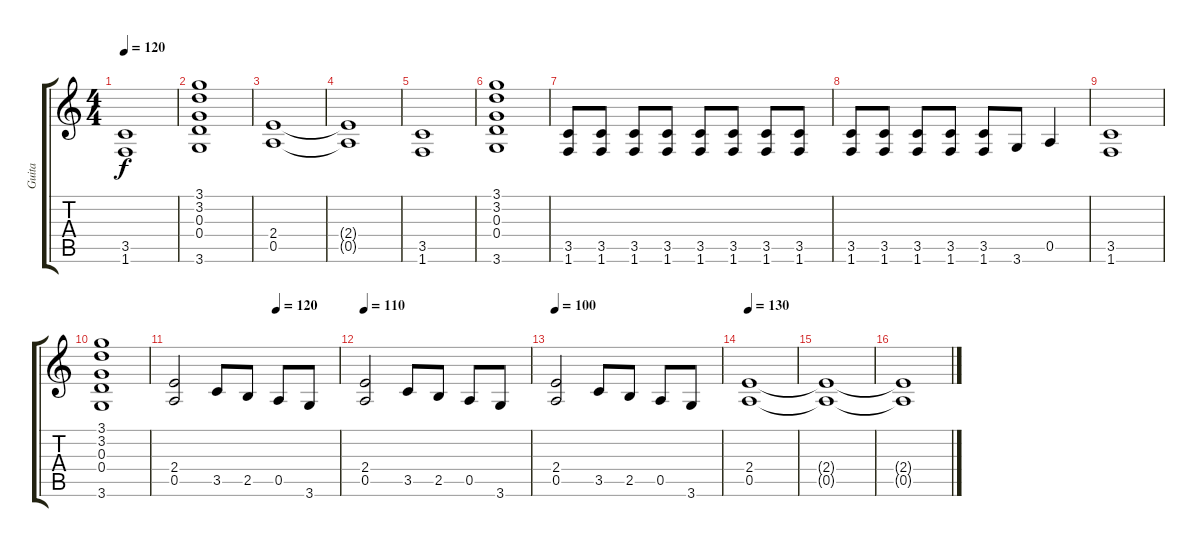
\track ("Guita" "Guita") {instrument distortionguitar}
\staff {score tabs}
\tuning (E4 B3 G3 D3 A2 E2) {hide}
\ts (4 4)
\tempo 120
\clef g2
\ks c
(3.5 1.6).1{dy f} |
(3.1 3.2 0.3 0.4 3.6).1 |
(2.4 0.5).1 |
(2.4{t} 0.5{t}).1 |
(3.5 1.6).1 |
(3.1 3.2 0.3 0.4 3.6).1 |
(3.5 1.6).8 (3.5 1.6).8 (3.5 1.6).8 (3.5 1.6).8 (3.5 1.6).8 (3.5 1.6).8 (3.5 1.6).8 (3.5 1.6).8 |
(3.5 1.6).8 (3.5 1.6).8 (3.5 1.6).8 (3.5 1.6).8 (3.5 1.6).8 3.6.8 0.5.4 |
(3.5 1.6).1 |
(3.1 3.2 0.3 0.4 3.6).1 |
\tempo (120 0.625)
(2.4 0.5).2 3.5.8 2.5.8 0.5.8 3.6.8 |
\tempo 110
(2.4 0.5).2 3.5.8 2.5.8 0.5.8 3.6.8 |
\tempo 100
(2.4 0.5).2 3.5.8 2.5.8 0.5.8 3.6.8 |
\tempo 130
(2.4 0.5).1 |
(2.4{t} 0.5{t}).1 |
(2.4{t} 0.5{t}).1
